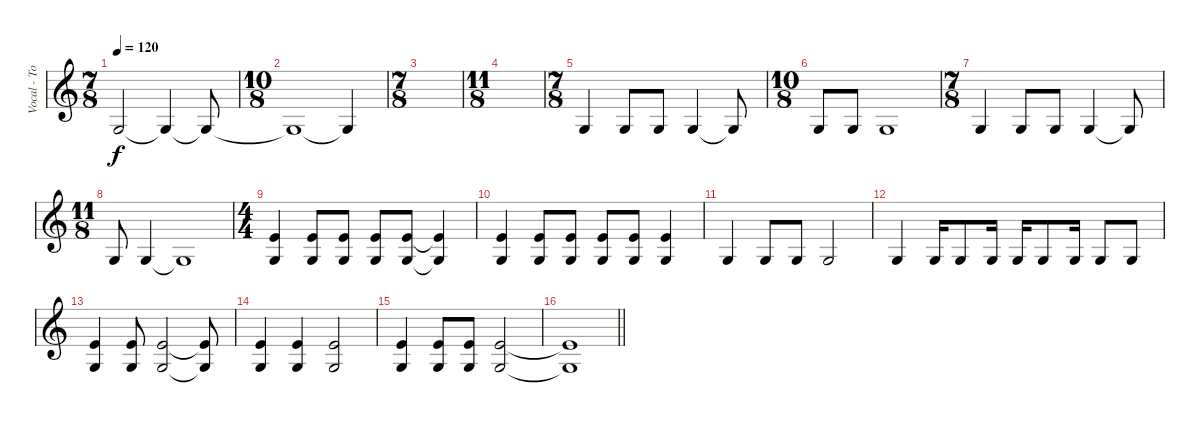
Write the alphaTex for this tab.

\track ("Vocal - Tony Martinez" "Vocal - To") {instrument gunshot}
\staff {score}
\tuning (E4 B3 G3 D3 A2 E2) {hide}
\ts (7 8)
\tempo 120
\clef g2
\ks c
0.3.2{dy f} 0.3{t}.4 0.3{t}.8 |
\ts (10 8)
0.3{t}.1 0.3{t}.4 |
\ts (7 8)
|
\ts (11 8)
|
\ts (7 8)
0.3.4 0.3.8 0.3.8 0.3.4 0.3{t}.8 |
\ts (10 8)
0.3.8 0.3.8 0.3.1 |
\ts (7 8)
0.3.4 0.3.8 0.3.8 0.3.4 0.3{t}.8 |
\ts (11 8)
0.3.8 0.3.4 0.3{t}.1 |
\ts (4 4)
(0.1 0.3).4 (0.1 0.3).8 (0.1 0.3).8 (0.1 0.3).8 (0.1 0.3).8 (0.1{t} 0.3{t}).4 |
(0.1 0.3).4 (0.1 0.3).8 (0.1 0.3).8 (0.1 0.3).8 (0.1 0.3).8 (0.1 0.3).4 |
0.3.4 0.3.8 0.3.8 0.3.2 |
0.3.4 0.3.16 0.3.8 0.3.16 0.3.16 0.3.8 0.3.16 0.3.8 0.3.8 |
(0.1 0.3).4 (0.1 0.3).8 (0.1 0.3).2 (0.1{t} 0.3{t}).8 |
(0.1 0.3).4 (0.1 0.3).4 (0.1 0.3).2 |
(0.1 0.3).4 (0.1 0.3).8 (0.1 0.3).8 (0.1 0.3).2 |
\barLineRight lightlight
(0.1{t} 0.3{t}).1
